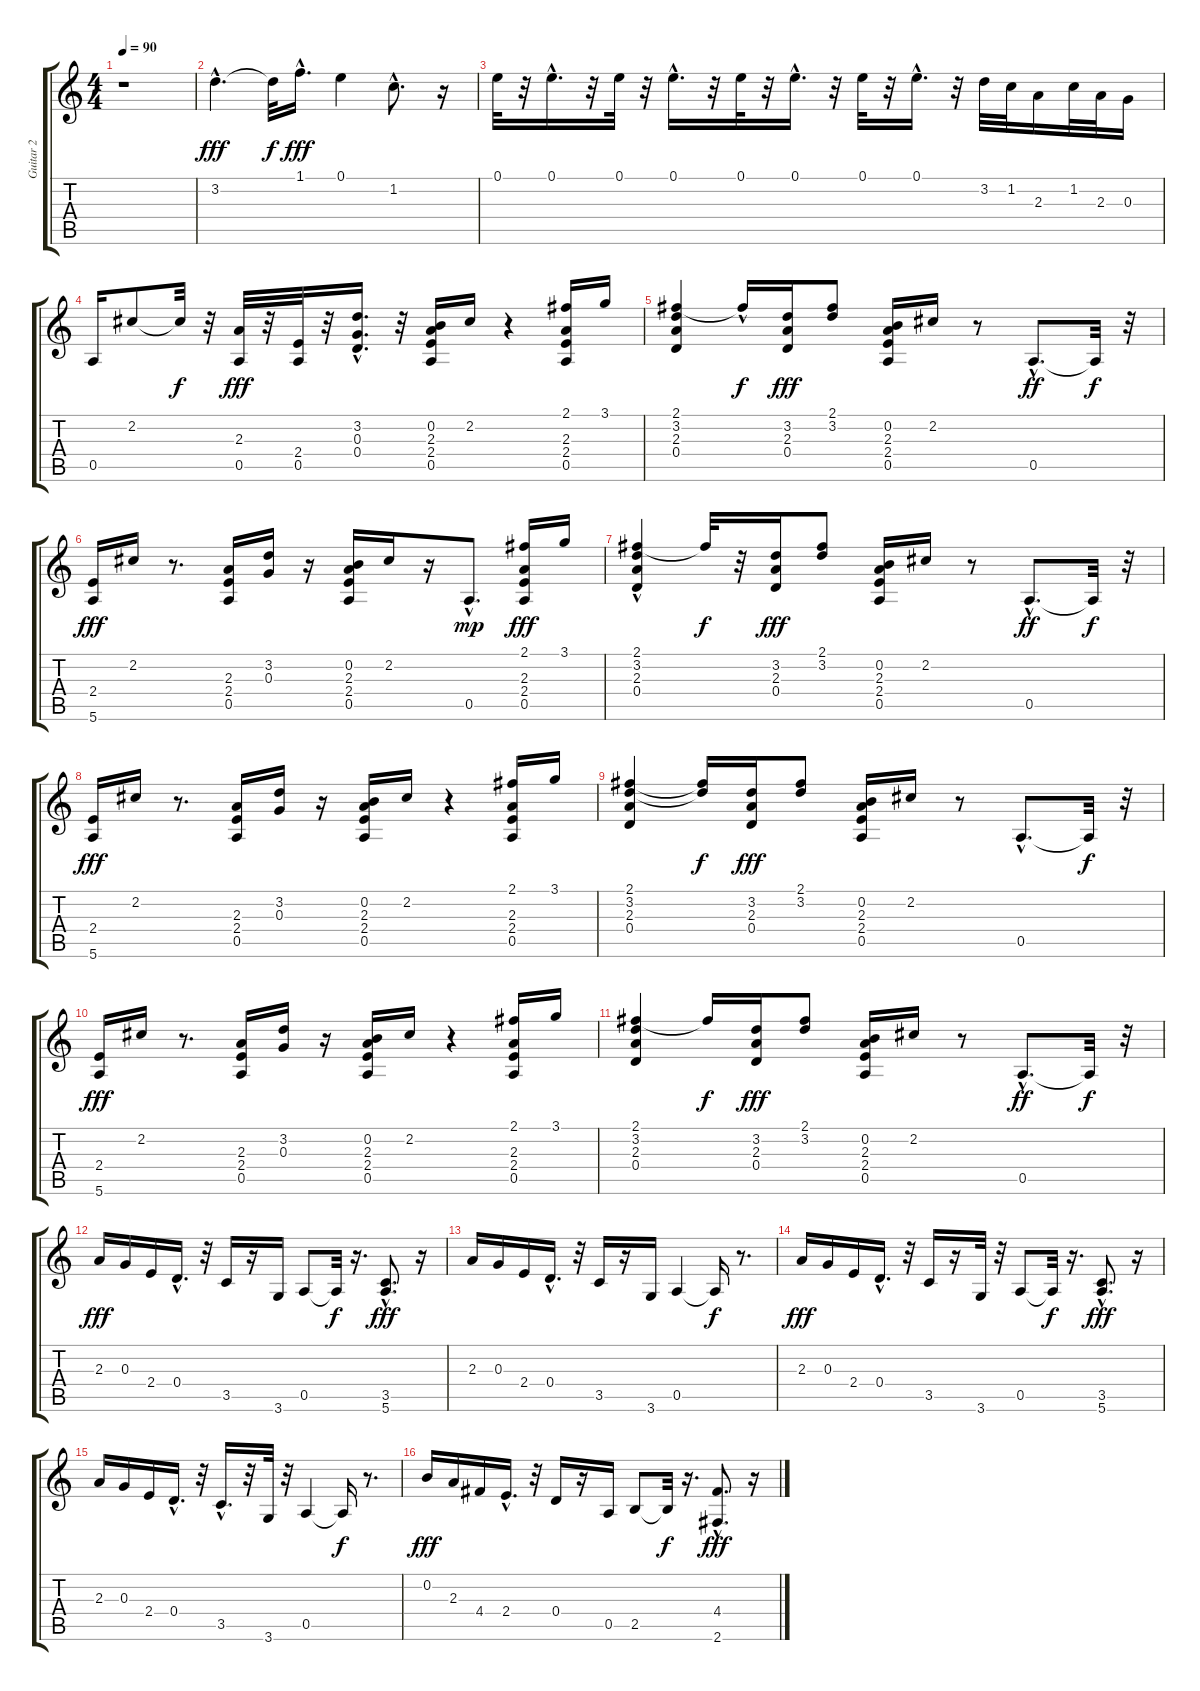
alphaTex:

\track ("Guitar 2" "Guitar 2") {instrument distortionguitar}
\staff {score tabs}
\tuning (E4 B3 G3 D3 A2 E2) {hide}
\ts (4 4)
\tempo 90
\clef g2
\ks c
r.1{dy fff instrument distortionguitar} |
3.2{hac}.4{d volume 16 balance 6} 3.2{t}.32{dy f} 1.1{hac}.16{d dy fff} 0.1.4 1.2{hac}.8{d} r.16 |
0.1.32 r.32 0.1{hac}.16{d} r.32 0.1.32 r.32 0.1{hac}.16{d} r.32 0.1.32 r.32 0.1{hac}.16{d} r.32 0.1.32 r.32 0.1{hac}.16{d} r.32 3.2.32 1.2.32 2.3.16 1.2.32 2.3.32 0.3.16 |
0.5.16 2.2.8 2.2{t}.32{dy f} r.32 (2.3 0.5).32{dy fff} r.32 (2.4 0.5).32 r.32 (3.2{hac} 0.3{hac} 0.4{hac}).16{d} r.32 (0.2 2.3 2.4 0.5).16 2.2.16 r.4 (2.1 2.3 2.4 0.5).16 3.1.16 |
(2.1 3.2 2.3 0.4).4 2.1{hac t}.16{dy f} (3.2 2.3 0.4).16{dy fff} (2.1 3.2).8 (0.2 2.3 2.4 0.5).16 2.2.16 r.8 0.5{hac}.8{d dy ff} 0.5{t}.32{dy f} r.32 |
(2.4 5.6).16{dy fff} 2.2.16 r.8{d} (2.3 2.4 0.5).16 (3.2 0.3).16 r.16 (0.2 2.3 2.4 0.5).16 2.2.16 r.16 0.5{hac}.8{d dy mp} (2.1 2.3 2.4 0.5).16{dy fff} 3.1.16 |
(2.1 3.2{hac} 2.3 0.4{hac}).4 2.1{t}.32{dy f} r.32 (3.2 2.3 0.4).16{dy fff} (2.1 3.2).8 (0.2 2.3 2.4 0.5).16 2.2.16 r.8 0.5{hac}.8{d dy ff} 0.5{t}.32{dy f} r.32 |
(2.4 5.6).16{dy fff} 2.2.16 r.8{d} (2.3 2.4 0.5).16 (3.2 0.3).16 r.16 (0.2 2.3 2.4 0.5).16 2.2.16 r.4 (2.1 2.3 2.4 0.5).16 3.1.16 |
(2.1 3.2 2.3 0.4).4 (2.1{t} 3.2{t}).16{dy f} (3.2 2.3 0.4).16{dy fff} (2.1 3.2).8 (0.2 2.3 2.4 0.5).16 2.2.16 r.8 0.5{hac}.8{d} 0.5{t}.32{dy f} r.32 |
(2.4 5.6).16{dy fff} 2.2.16 r.8{d} (2.3 2.4 0.5).16 (3.2 0.3).16 r.16 (0.2 2.3 2.4 0.5).16 2.2.16 r.4 (2.1 2.3 2.4 0.5).16 3.1.16 |
(2.1 3.2 2.3 0.4).4 2.1{t}.16{dy f} (3.2 2.3 0.4).16{dy fff} (2.1 3.2).8 (0.2 2.3 2.4 0.5).16 2.2.16 r.8 0.5{hac}.8{d dy ff} 0.5{t}.32{dy f} r.32 |
2.3.16{dy fff} 0.3.16 2.4.16 0.4{hac}.16{d} r.32 3.5.16 r.16 3.6.16 0.5.8 0.5{t}.32{dy f} r.16{d} (3.5{hac} 5.6{hac}).8{d dy fff} r.16 |
2.3.16 0.3.16 2.4.16 0.4{hac}.16{d} r.32 3.5.16 r.16 3.6.16 0.5.4 0.5{t}.16{dy f} r.8{d} |
2.3.16{dy fff} 0.3.16 2.4.16 0.4{hac}.16{d} r.32 3.5.16 r.16 3.6.32 r.32 0.5.8 0.5{t}.32{dy f} r.16{d} (3.5{hac} 5.6{hac}).8{d dy fff} r.16 |
2.3.16 0.3.16 2.4.16 0.4{hac}.16{d} r.32 3.5{hac}.16{d} r.32 3.6.32 r.32 0.5.4 0.5{t}.16{dy f} r.8{d} |
0.2.16{dy fff} 2.3.16 4.4.16 2.4{hac}.16{d} r.32 0.4.16 r.16 0.5.16 2.5.8 2.5{t}.32{dy f} r.16{d} (4.4{hac} 2.6{hac}).8{d dy fff} r.16
